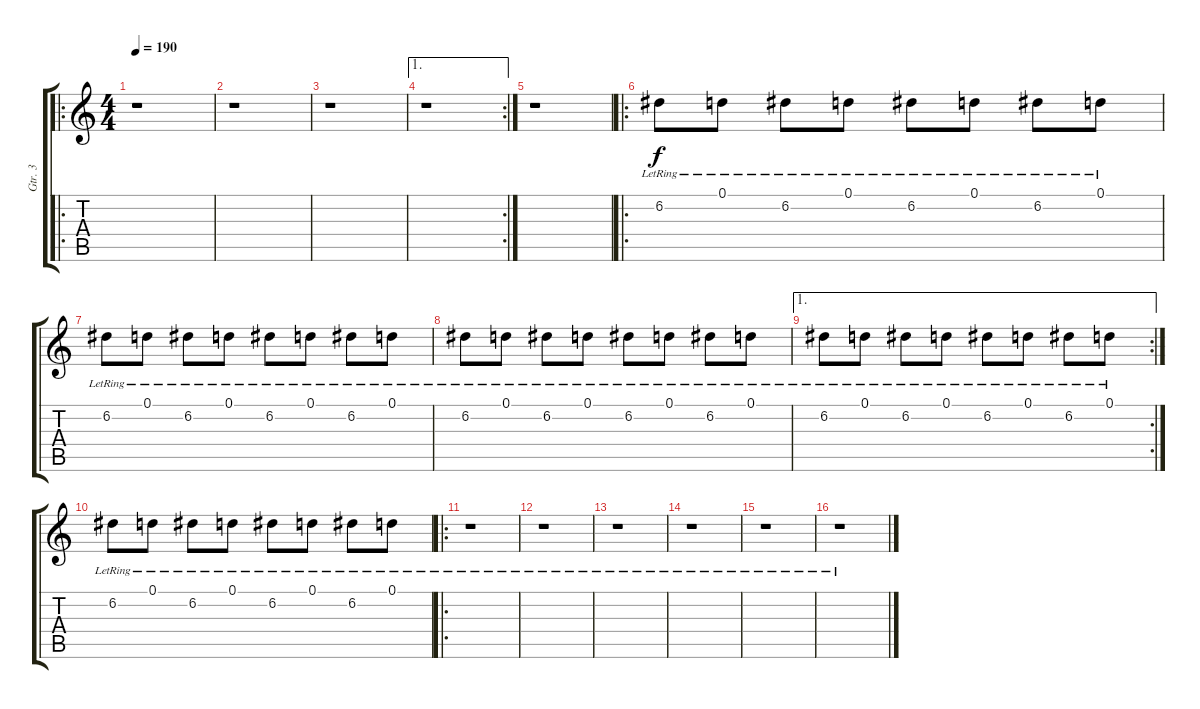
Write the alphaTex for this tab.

\track ("Gtr. 3" "Gtr. 3") {instrument distortionguitar}
\staff {score tabs}
\tuning (D4 A3 F3 C3 G2 D2) {hide}
\ro
\ts (4 4)
\tempo 190
\clef g2
\ks c
r.1{dy f instrument distortionguitar} |
r.1 |
r.1 |
\ae 1
\rc 2
r.1 |
r.1 |
\ro
6.2{lr}.8 0.1{lr}.8 6.2{lr}.8 0.1{lr}.8 6.2{lr}.8 0.1{lr}.8 6.2{lr}.8 0.1{lr}.8 |
6.2{lr}.8 0.1{lr}.8 6.2{lr}.8 0.1{lr}.8 6.2{lr}.8 0.1{lr}.8 6.2{lr}.8 0.1{lr}.8 |
6.2{lr}.8 0.1{lr}.8 6.2{lr}.8 0.1{lr}.8 6.2{lr}.8 0.1{lr}.8 6.2{lr}.8 0.1{lr}.8 |
\ae 1
\rc 2
6.2{lr}.8 0.1{lr}.8 6.2{lr}.8 0.1{lr}.8 6.2{lr}.8 0.1{lr}.8 6.2{lr}.8 0.1{lr}.8 |
6.2{lr}.8 0.1{lr}.8 6.2{lr}.8 0.1{lr}.8 6.2{lr}.8 0.1{lr}.8 6.2{lr}.8 0.1{lr}.8 |
\ro
r.1 |
r.1 |
r.1 |
r.1 |
r.1 |
r.1
